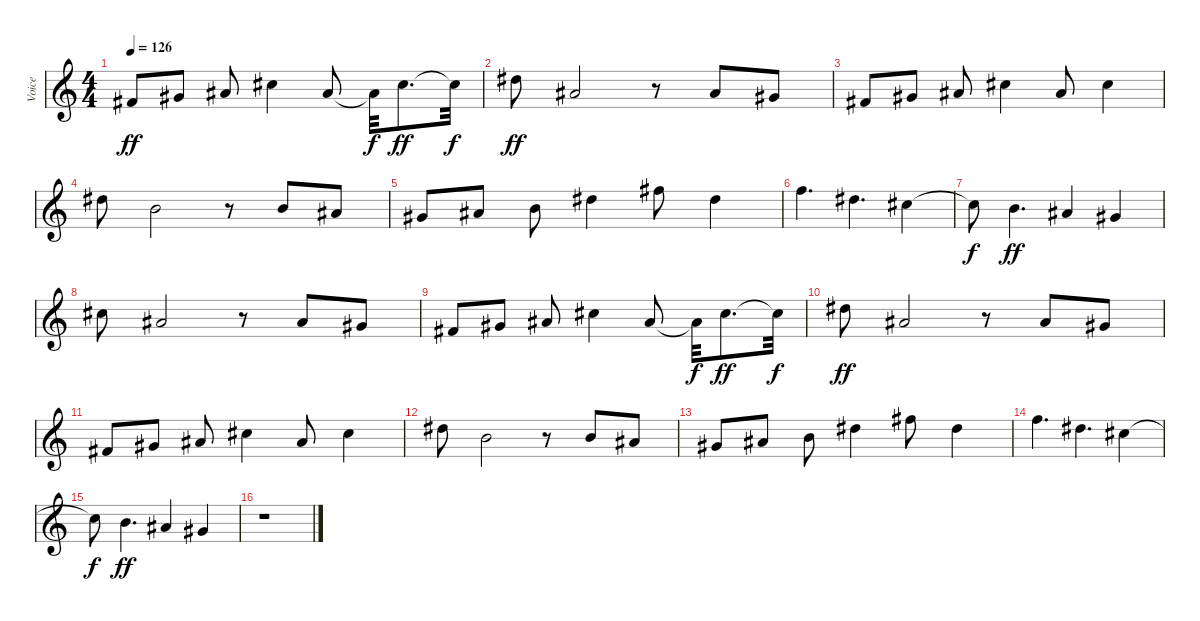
\track ("Voice" "Voice") {instrument lead2sawtooth}
\staff {score}
\tuning (E4 B3 G3 D3 A2 E2) {hide}
\ts (4 4)
\tempo 126
\clef g2
\ks c
11.3.8{dy ff} 9.2.8 11.2.8 9.1.4 11.2.8 11.2{t}.32{dy f} 9.1.8{d dy ff} 9.1{t}.32{dy f} |
11.1.8{dy ff} 11.2.2 r.8 11.2.8 9.2.8 |
11.3.8 9.2.8 11.2.8 9.1.4 11.2.8 9.1.4 |
11.1.8 12.2.2 r.8 12.2.8 11.2.8 |
9.2.8 11.2.8 12.2.8 11.1.4 14.1.8 11.1.4 |
13.1.4{d} 11.1.4{d} 9.1.4 |
9.1{t}.8{dy f} 7.1.4{d dy ff} 6.1.4 4.1.4 |
9.1.8 6.1.2 r.8 6.1.8 4.1.8 |
2.1.8 4.1.8 6.1.8 9.1.4 6.1.8 6.1{t}.32{dy f} 9.1.8{d dy ff} 9.1{t}.32{dy f} |
11.1.8{dy ff} 11.2.2 r.8 11.2.8 9.2.8 |
11.3.8 9.2.8 11.2.8 9.1.4 11.2.8 9.1.4 |
11.1.8 12.2.2 r.8 12.2.8 11.2.8 |
9.2.8 11.2.8 12.2.8 11.1.4 14.1.8 11.1.4 |
13.1.4{d} 11.1.4{d} 9.1.4 |
9.1{t}.8{dy f} 7.1.4{d dy ff} 6.1.4 4.1.4 |
r.1
